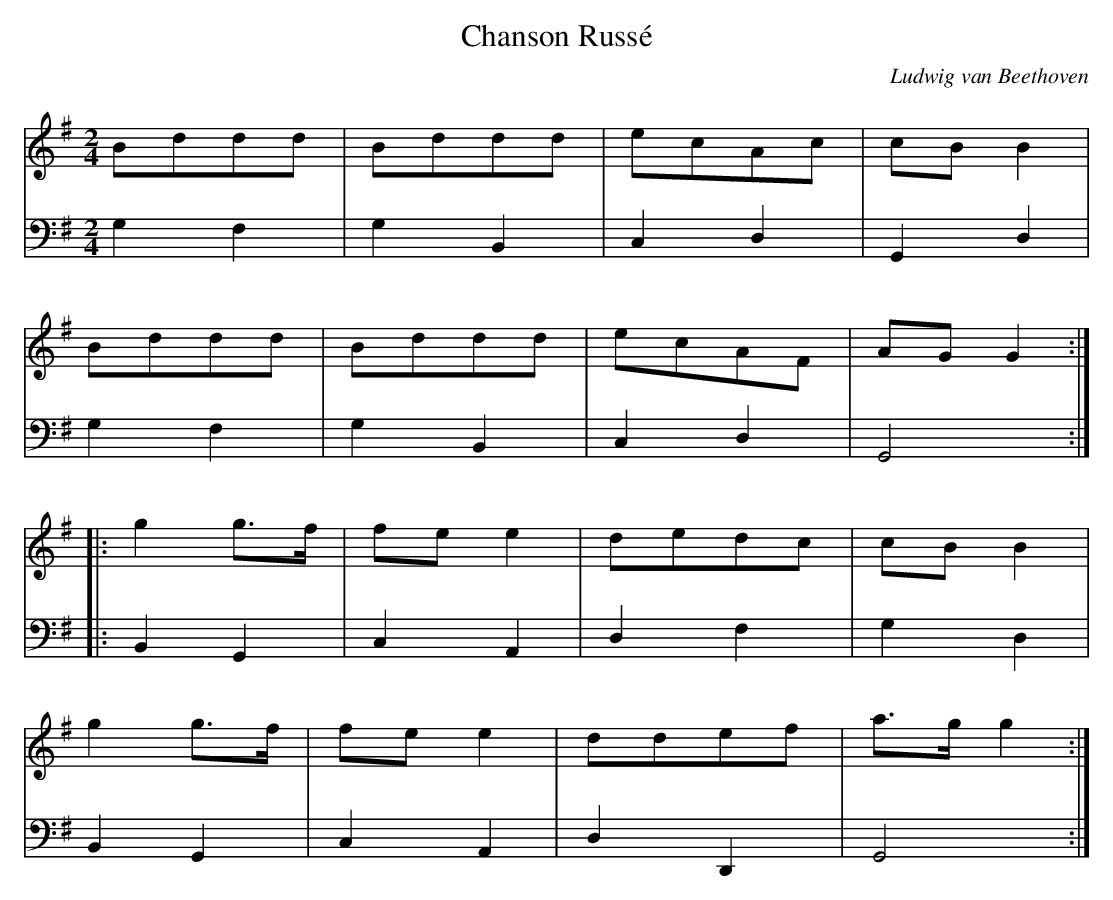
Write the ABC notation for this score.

X:1
T:Chanson Russ\'e
C:Ludwig van Beethoven
V:1 Program 1 0 %Piano
V:2 Program 1 0 bass %Piano
M:2/4
L:1/8
K:G
V:1
Bddd|Bddd|ecAc|cBB2|
V:2
G,2F,2|G,2B,,2|C,2D,2|G,,2D,2|
V:1
Bddd|Bddd|ecAF|AGG2:|
V:2
G,2F,2|G,2B,,2|C,2D,2|G,,4:|
V:1
|:g2g>f|fee2|dedc|cBB2|
V:2
|:B,,2G,,2|C,2A,,2|D,2F,2|G,2D,2|
V:1
g2g>f|fee2|ddef|a>gg2:|
V:2
B,,2G,,2|C,2A,,2|D,2D,,2|G,,4:|
